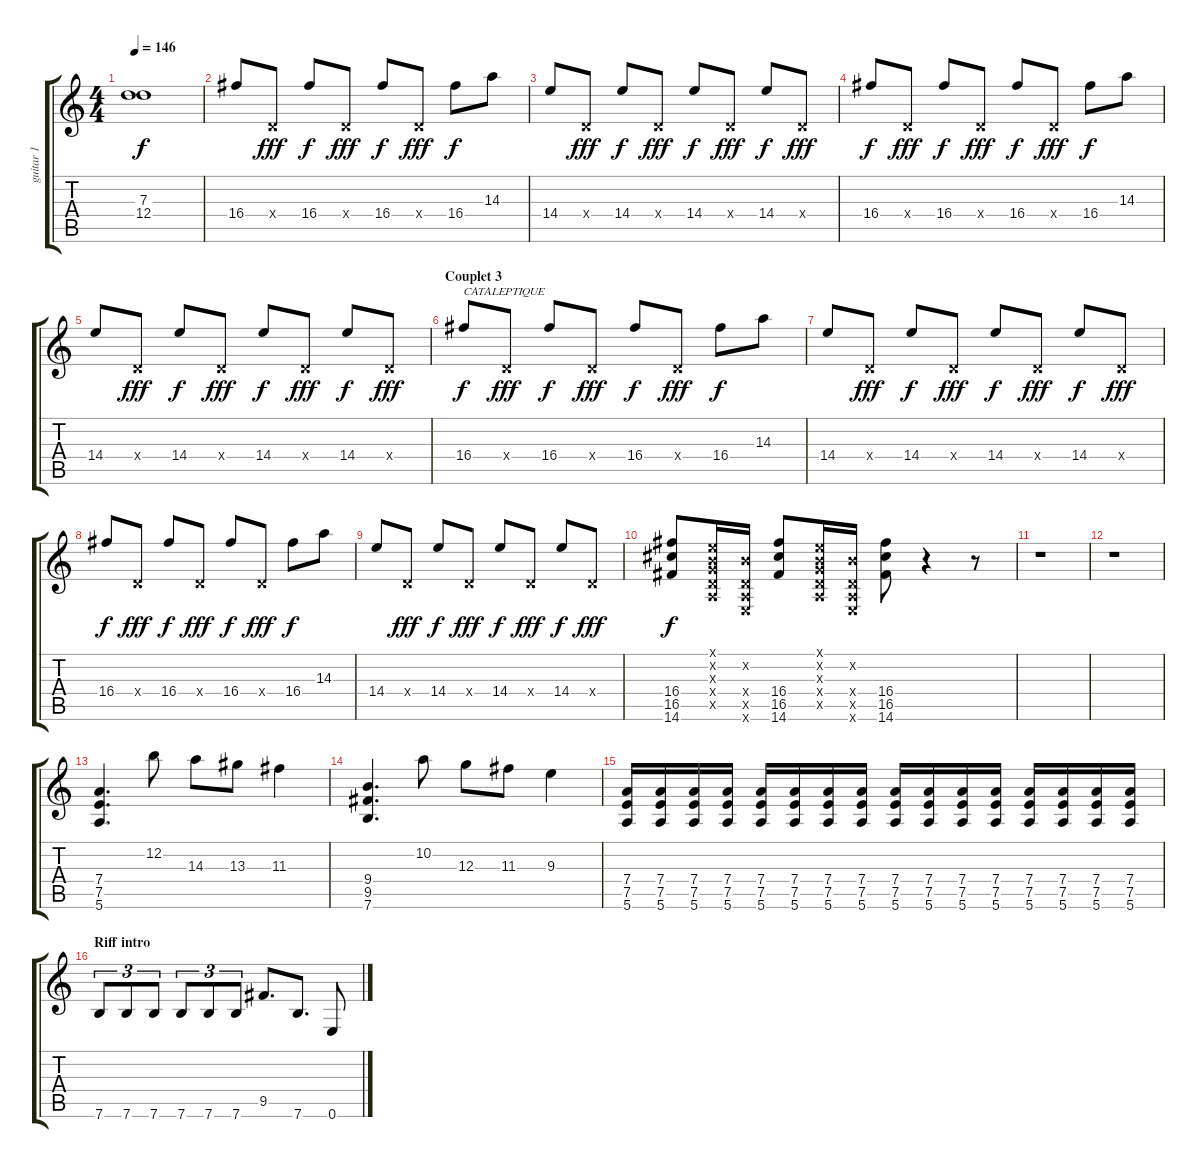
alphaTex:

\track ("guitar 1" "guitar 1") {instrument distortionguitar}
\staff {score tabs}
\tuning (E4 B3 G3 D3 A2 E2) {hide}
\ts (4 4)
\tempo 146
\clef g2
\ks c
(7.3{t} 12.4{t}).1{dy f} |
16.4.8 0.4{x}.8{dy fff} 16.4.8{dy f} 0.4{x}.8{dy fff} 16.4.8{dy f} 0.4{x}.8{dy fff} 16.4.8{dy f} 14.3.8 |
14.4.8 0.4{x}.8{dy fff} 14.4.8{dy f} 0.4{x}.8{dy fff} 14.4.8{dy f} 0.4{x}.8{dy fff} 14.4.8{dy f} 0.4{x}.8{dy fff} |
16.4.8{dy f} 0.4{x}.8{dy fff} 16.4.8{dy f} 0.4{x}.8{dy fff} 16.4.8{dy f} 0.4{x}.8{dy fff} 16.4.8{dy f} 14.3.8 |
14.4.8 0.4{x}.8{dy fff} 14.4.8{dy f} 0.4{x}.8{dy fff} 14.4.8{dy f} 0.4{x}.8{dy fff} 14.4.8{dy f} 0.4{x}.8{dy fff} |
\section ("" "Couplet 3")
16.4.8{txt "CATALEPTIQUE" dy f} 0.4{x}.8{dy fff} 16.4.8{dy f} 0.4{x}.8{dy fff} 16.4.8{dy f} 0.4{x}.8{dy fff} 16.4.8{dy f} 14.3.8 |
14.4.8 0.4{x}.8{dy fff} 14.4.8{dy f} 0.4{x}.8{dy fff} 14.4.8{dy f} 0.4{x}.8{dy fff} 14.4.8{dy f} 0.4{x}.8{dy fff} |
16.4.8{dy f} 0.4{x}.8{dy fff} 16.4.8{dy f} 0.4{x}.8{dy fff} 16.4.8{dy f} 0.4{x}.8{dy fff} 16.4.8{dy f} 14.3.8 |
14.4.8 0.4{x}.8{dy fff} 14.4.8{dy f} 0.4{x}.8{dy fff} 14.4.8{dy f} 0.4{x}.8{dy fff} 14.4.8{dy f} 0.4{x}.8{dy fff} |
(16.4 16.5 14.6).8{dy f} (0.1{x} 0.2{x} 0.3{x} 0.4{x} 0.5{x}).16 (0.2{x} 0.4{x} 0.5{x} 0.6{x}).16 (16.4 16.5 14.6).8 (0.1{x} 0.2{x} 0.3{x} 0.4{x} 0.5{x}).16 (0.2{x} 0.4{x} 0.5{x} 0.6{x}).16 (16.4 16.5 14.6).8 r.4 r.8 |
r.1 |
r.1 |
(7.4 7.5 5.6).4{d} 12.2.8 14.3.8 13.3.8 11.3.4 |
(9.4 9.5 7.6).4{d} 10.2.8 12.3.8 11.3.8 9.3.4 |
(7.4 7.5 5.6).16 (7.4 7.5 5.6).16 (7.4 7.5 5.6).16 (7.4 7.5 5.6).16 (7.4 7.5 5.6).16 (7.4 7.5 5.6).16 (7.4 7.5 5.6).16 (7.4 7.5 5.6).16 (7.4 7.5 5.6).16 (7.4 7.5 5.6).16 (7.4 7.5 5.6).16 (7.4 7.5 5.6).16 (7.4 7.5 5.6).16 (7.4 7.5 5.6).16 (7.4 7.5 5.6).16 (7.4 7.5 5.6).16 |
\section ("" "Riff intro")
7.6.8{tu (3 2)} 7.6.8{tu (3 2)} 7.6.8{tu (3 2)} 7.6.8{tu (3 2)} 7.6.8{tu (3 2)} 7.6.8{tu (3 2)} 9.5.8{d} 7.6.8{d} 0.6.8
